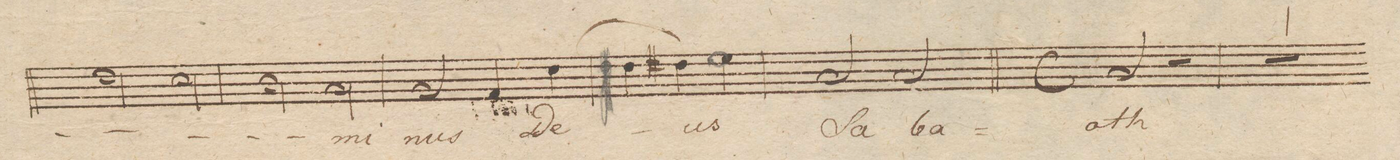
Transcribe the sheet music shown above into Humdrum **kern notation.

**kern	**text	**dynam
*I"Tenore Solo	*	*
*clefC4	*	*
*k[]	*	*
*met(c)	*	*
*M4/4	*	*
2c\	.	.
2B\	.	.
=23	=23	=23
2A\	.	.
2G\	-mi-	.
=24	=24	=24
2F/	-nus	.
4E/	.	.
(4c\	De-	.
=25	=25	=25
4c\	.	.
4c\	.	.
4c#X\)	.	.
4d\	-us	.
=26	=26	=26
2G/	Sa-	.
2G/	-ba-	.
=27||	=27||	=27||
*M4/4	*	*
*met(c)	*	*
*mmet(c)	*	*
2G/	-oth	.
2r	.	.
=28	=28	=28
1r	.	.
=29	=29	=29
*-	*-	*-
